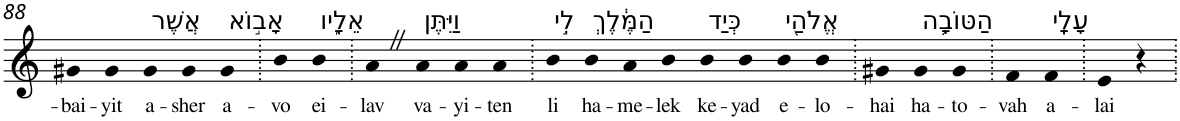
**kern	**text
*part1	*part1
*staff1	*staff1
*I"Piano	*
*I'Pno	*
!!LO:PB:g=z
*clefG2	*
*k[]	*
=88	=88
!	!LO:LY:b
4g#X	-bai-
!	!LO:LY:b
4g#	-yit
!LO:TX:a:t=אֲשֶׁר	!
!	!LO:LY:b
4g#	a-
!	!LO:LY:b
4g#	-sher
!LO:TX:a:t=אָב֣וֹא	!
!	!LO:LY:b
4g#	a-
=89.	=89.
!	!LO:LY:b
4b	-vo
!LO:TX:a:t=אֵלָ֑יו	!
!	!LO:LY:b
4b	ei-
=90.	=90.
!	!LO:LY:b
4aZ	-lav
!LO:TX:a:t=וַיִּתֶּן	!
!	!LO:LY:b
4a	va-
!	!LO:LY:b
4a	-yi-
!	!LO:LY:b
4a	-ten
=91.	=91.
!LO:TX:a:t=לִ֣י	!
!	!LO:LY:b
4b	li
!LO:TX:a:t=הַמֶּ֔לֶךְ	!
!	!LO:LY:b
4b	ha-
!	!LO:LY:b
4a	-me-
!	!LO:LY:b
4b	-lek
!LO:TX:a:t=כְּיַד	!
!	!LO:LY:b
4b	ke-
!	!LO:LY:b
4b	-yad
!LO:TX:a:t=אֱלֹהַ֖י	!
!	!LO:LY:b
4b	e-
!	!LO:LY:b
4b	-lo-
=92.	=92.
!	!LO:LY:b
4g#X	-hai
!LO:TX:a:t=הַטּוֹבָ֥ה	!
!	!LO:LY:b
4g#	ha-
!	!LO:LY:b
4g#	-to-
=93.	=93.
!	!LO:LY:b
4f	-vah
!LO:TX:a:t=עָלָֽי	!
!	!LO:LY:b
4f	a-
=94.	=94.
!	!LO:LY:b
4e	-lai
4r	.
=.	=.
*-	*-
